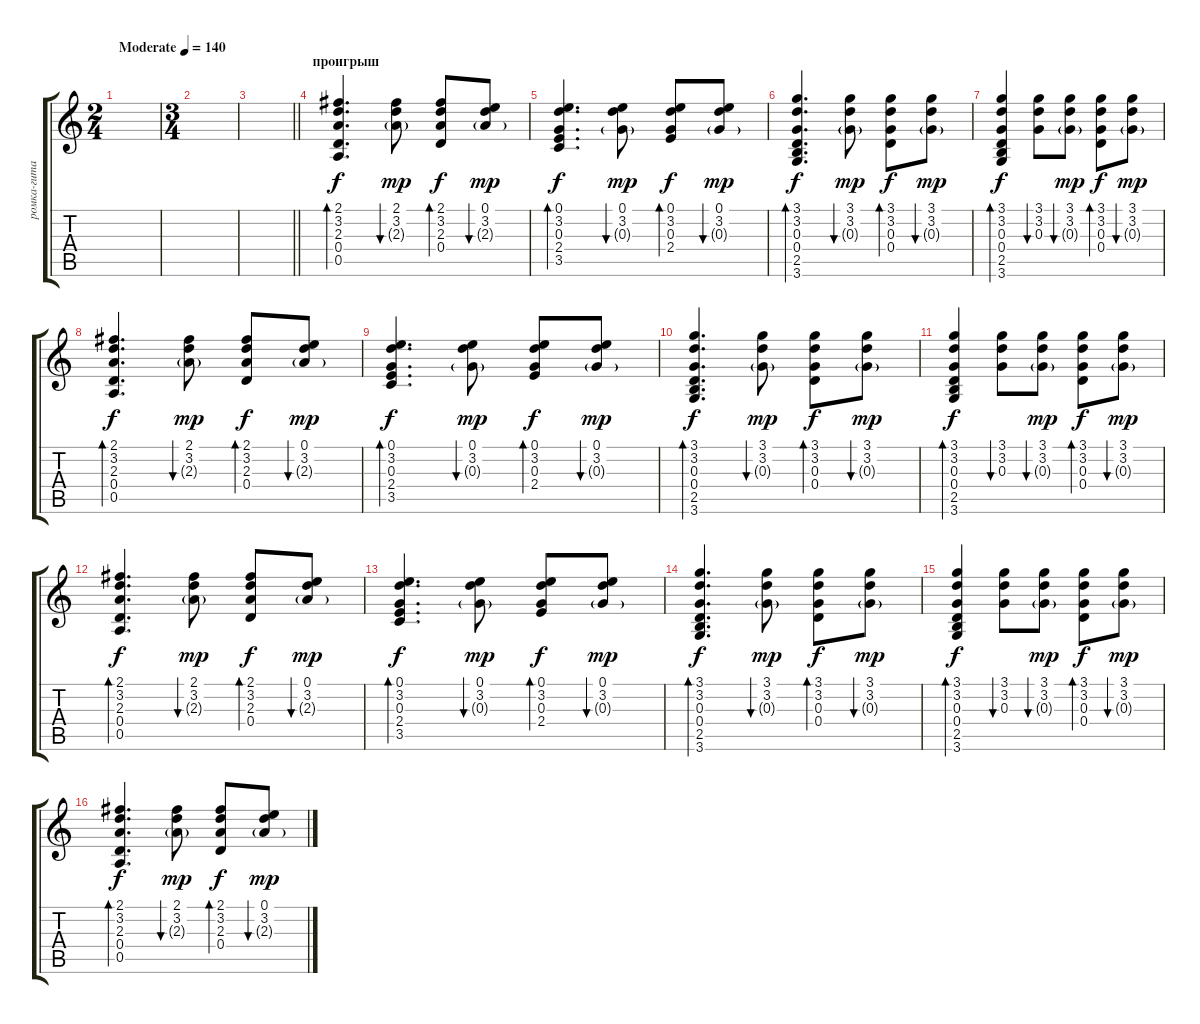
\track ("ромка-гитара" "ромка-гита") {instrument acousticguitarsteel}
\staff {score tabs}
\tuning (E4 B3 G3 D3 A2 E2) {hide}
\ts (2 4)
\tempo (140 "Moderate")
\clef g2
\ks c
|
\ts (3 4)
|
\barLineRight lightlight
|
\section ("" "проигрыш")
(2.1 3.2 2.3 0.4 0.5).4{d bd 30} (2.1 3.2 2.3{g}).8{bu 30 dy mp} (2.1 3.2 2.3 0.4).8{bd 30 dy f} (0.1 3.2 2.3{g}).8{bu 30 dy mp} |
(0.1 3.2 0.3 2.4 3.5).4{d bd 30 dy f} (0.1 3.2 0.3{g}).8{bu 30 dy mp} (0.1 3.2 0.3 2.4).8{bd 30 dy f} (0.1 3.2 0.3{g}).8{bu 30 dy mp} |
(3.1 3.2 0.3 0.4 2.5 3.6).4{d bd 30 dy f} (3.1 3.2 0.3{g}).8{bu 30 dy mp} (3.1 3.2 0.3 0.4).8{bd 30 dy f} (3.1 3.2 0.3{g}).8{bu 30 dy mp} |
(3.1 3.2 0.3 0.4 2.5 3.6).4{bd 30 dy f} (3.1 3.2 0.3).8{bu 60} (3.1 3.2 0.3{g}).8{bu 30 dy mp} (3.1 3.2 0.3 0.4).8{bd 30 dy f} (3.1 3.2 0.3{g}).8{bu 30 dy mp} |
(2.1 3.2 2.3 0.4 0.5).4{d bd 30 dy f} (2.1 3.2 2.3{g}).8{bu 30 dy mp} (2.1 3.2 2.3 0.4).8{bd 30 dy f} (0.1 3.2 2.3{g}).8{bu 30 dy mp} |
(0.1 3.2 0.3 2.4 3.5).4{d bd 30 dy f} (0.1 3.2 0.3{g}).8{bu 30 dy mp} (0.1 3.2 0.3 2.4).8{bd 30 dy f} (0.1 3.2 0.3{g}).8{bu 30 dy mp} |
(3.1 3.2 0.3 0.4 2.5 3.6).4{d bd 30 dy f} (3.1 3.2 0.3{g}).8{bu 30 dy mp} (3.1 3.2 0.3 0.4).8{bd 30 dy f} (3.1 3.2 0.3{g}).8{bu 30 dy mp} |
(3.1 3.2 0.3 0.4 2.5 3.6).4{bd 30 dy f} (3.1 3.2 0.3).8{bu 60} (3.1 3.2 0.3{g}).8{bu 30 dy mp} (3.1 3.2 0.3 0.4).8{bd 30 dy f} (3.1 3.2 0.3{g}).8{bu 30 dy mp} |
(2.1 3.2 2.3 0.4 0.5).4{d bd 30 dy f} (2.1 3.2 2.3{g}).8{bu 30 dy mp} (2.1 3.2 2.3 0.4).8{bd 30 dy f} (0.1 3.2 2.3{g}).8{bu 30 dy mp} |
(0.1 3.2 0.3 2.4 3.5).4{d bd 30 dy f} (0.1 3.2 0.3{g}).8{bu 30 dy mp} (0.1 3.2 0.3 2.4).8{bd 30 dy f} (0.1 3.2 0.3{g}).8{bu 30 dy mp} |
(3.1 3.2 0.3 0.4 2.5 3.6).4{d bd 30 dy f} (3.1 3.2 0.3{g}).8{bu 30 dy mp} (3.1 3.2 0.3 0.4).8{bd 30 dy f} (3.1 3.2 0.3{g}).8{bu 30 dy mp} |
(3.1 3.2 0.3 0.4 2.5 3.6).4{bd 30 dy f} (3.1 3.2 0.3).8{bu 60} (3.1 3.2 0.3{g}).8{bu 30 dy mp} (3.1 3.2 0.3 0.4).8{bd 30 dy f} (3.1 3.2 0.3{g}).8{bu 30 dy mp} |
(2.1 3.2 2.3 0.4 0.5).4{d bd 30 dy f} (2.1 3.2 2.3{g}).8{bu 30 dy mp} (2.1 3.2 2.3 0.4).8{bd 30 dy f} (0.1 3.2 2.3{g}).8{bu 30 dy mp}
